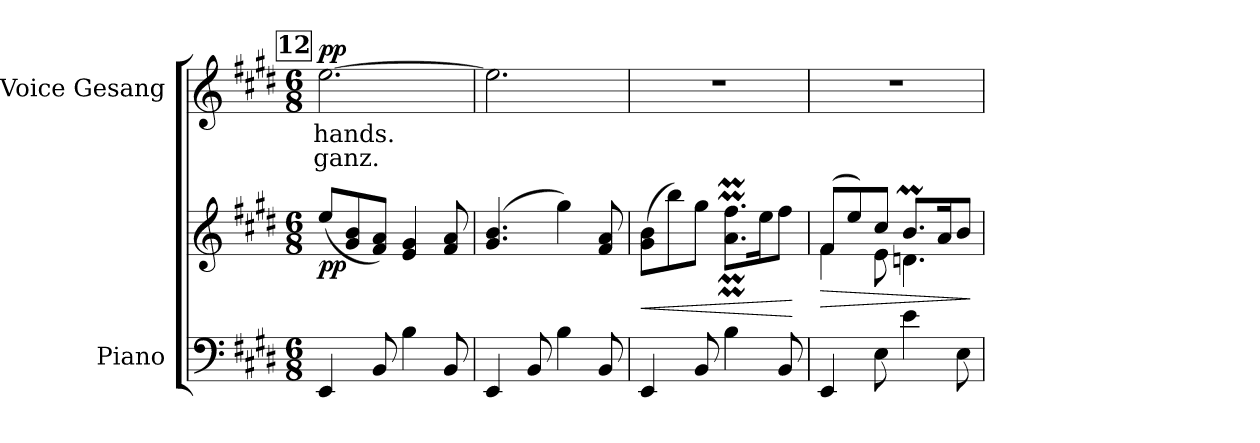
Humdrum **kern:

**kern	**kern	**dynam	**kern	**text	**text	**dynam
*part2	*part2	*part2	*part1	*part1	*part1	*part1
*staff3	*staff2	*staff2/3	*staff1	*staff1	*staff1	*staff1
*I"Piano	*	*	*I"Voice Gesang	*	*	*
*I'Pno	*	*	*	*	*	*
*clefF4	*clefG2	*	*clefG2	*	*	*
*k[f#c#g#d#]	*k[f#c#g#d#]	*	*k[f#c#g#d#]	*	*	*
*M6/8	*M6/8	*	*M6/8	*	*	*
!!LO:REH:place=s1:a:B:fs=14:t=12
=97	=97	=97	=97	=97	=97	=97
!	!	!LO:DY:b	!	!	!	!LO:DY:a
4EE/	(8ee/L	pp	[2.ee\	hands.	ganz.	pp
.	8g#/ 8b/	.	.	.	.	.
8BB/	8f#/ 8a/J)	.	.	.	.	.
4B\	4e/ 4g#/	.	.	.	.	.
8BB/	8f#/ 8a/	.	.	.	.	.
=98	=98	=98	=98	=98	=98	=98
4EE/	(4.g#/ 4.b/	.	2.ee\]	.	.	.
8BB/	.	.	.	.	.	.
4B\	4gg#\)	.	.	.	.	.
8BB/	8f#/ 8a/	.	.	.	.	.
=99	=99	=99	=99	=99	=99	=99
!	!	!LO:HP:b	!	!	!	!
4EE/	(8g#\ 8b\L	<	2.r	.	.	.
.	8bb\)	.	.	.	.	.
8BB/	8gg#\J	.	.	.	.	.
4B\	8.a\M 8.ff#\ML	.	.	.	.	.
.	16ee\K	.	.	.	.	.
8BB/	8ff#\J	.	.	.	.	.
.	.	[	.	.	.	.
=100	=100	=100	=100	=100	=100	=100
!	!	!LO:HP:b	!	!	!	!
*	*^	*	*	*	*	*
4EE/	(8f#/L	4f#\	>	2.r	.	.	.
.	8ee/)	.	.	.	.	.	.
8E\	8cc#/J	8e\	.	.	.	.	.
4e\	8.bM/L	4.dn\	.	.	.	.	.
.	16a/K	.	.	.	.	.	.
8E\	8b/J	.	.	.	.	.	.
*	*v	*v	*	*	*	*	*
.	.	]	.	.	.	.
=	=	=	=	=	=	=
*-	*-	*-	*-	*-	*-	*-
